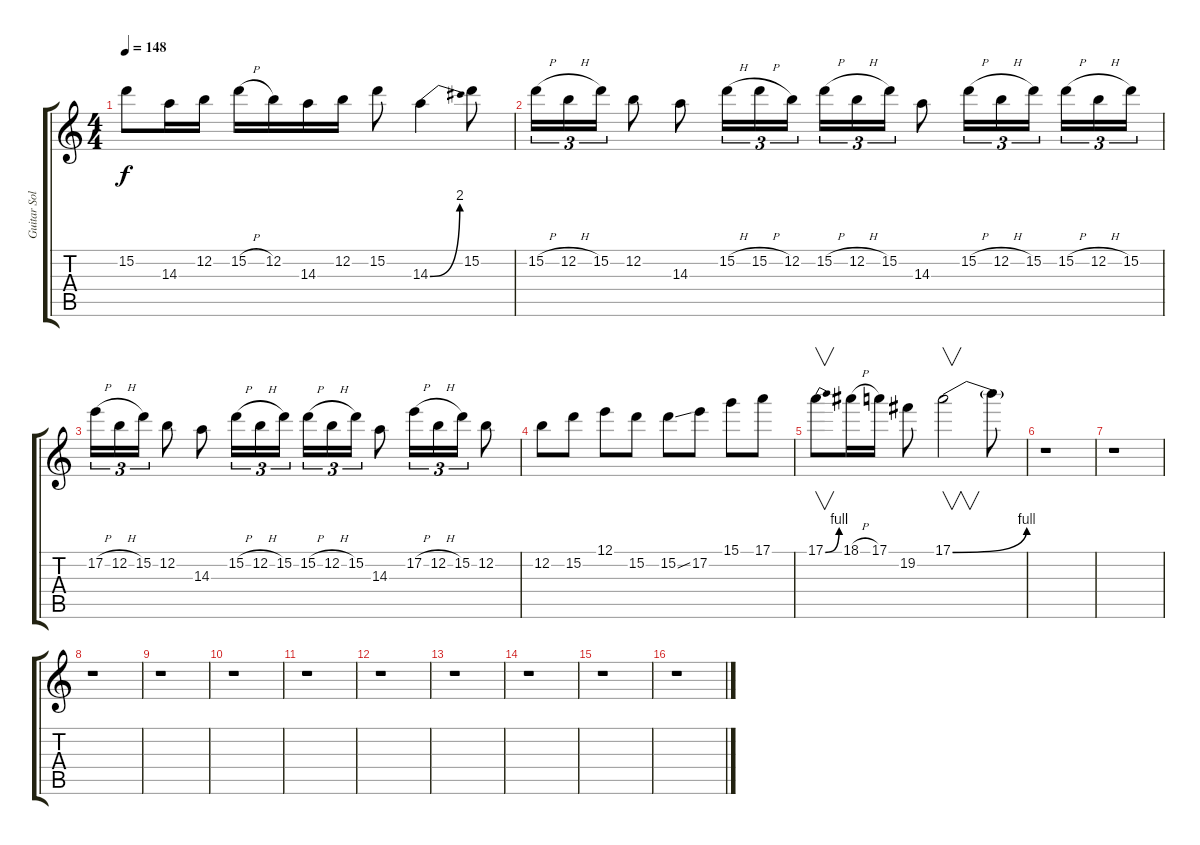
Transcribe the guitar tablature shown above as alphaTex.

\track ("Guitar Solo" "Guitar Sol") {instrument distortionguitar}
\staff {score tabs}
\tuning (E4 B3 G3 D3 A2 E2) {hide}
\ts (4 4)
\tempo 148
\clef g2
\ks c
15.2{t}.8{dy f} 14.3.16 12.2.16 15.2{h}.16 12.2.16 14.3.16 12.2.16 15.2.8 14.3{be (bend 0 0 60 8)}.4 15.2.8 |
15.2{h}.16{tu (3 2)} 12.2{h}.16{tu (3 2)} 15.2.16{tu (3 2)} 12.2.8 14.3.8 15.2{h}.16{tu (3 2)} 15.2{h}.16{tu (3 2)} 12.2.16{tu (3 2)} 15.2{h}.16{tu (3 2)} 12.2{h}.16{tu (3 2)} 15.2.16{tu (3 2)} 14.3.8 15.2{h}.16{tu (3 2)} 12.2{h}.16{tu (3 2)} 15.2.16{tu (3 2)} 15.2{h}.16{tu (3 2)} 12.2{h}.16{tu (3 2)} 15.2.16{tu (3 2)} |
17.2{h}.16{tu (3 2)} 12.2{h}.16{tu (3 2)} 15.2.16{tu (3 2)} 12.2.8 14.3.8 15.2{h}.16{tu (3 2)} 12.2{h}.16{tu (3 2)} 15.2.16{tu (3 2)} 15.2{h}.16{tu (3 2)} 12.2{h}.16{tu (3 2)} 15.2.16{tu (3 2)} 14.3.8 17.2{h}.16{tu (3 2)} 12.2{h}.16{tu (3 2)} 15.2.16{tu (3 2)} 12.2.8 |
12.2.8 15.2.8 12.1.8 15.2.8 15.2{ss}.8 17.2.8 15.1.8 17.1.8 |
17.1{be (bend 0 0 60 4)}.8{v} 18.1{h}.16 17.1.16 19.2.8 17.1{be (bend 0 0 60 4)}.2{v} 17.1{t}.8 |
r.1 |
r.1 |
r.1 |
r.1 |
r.1 |
r.1 |
r.1 |
r.1 |
r.1 |
r.1 |
r.1
